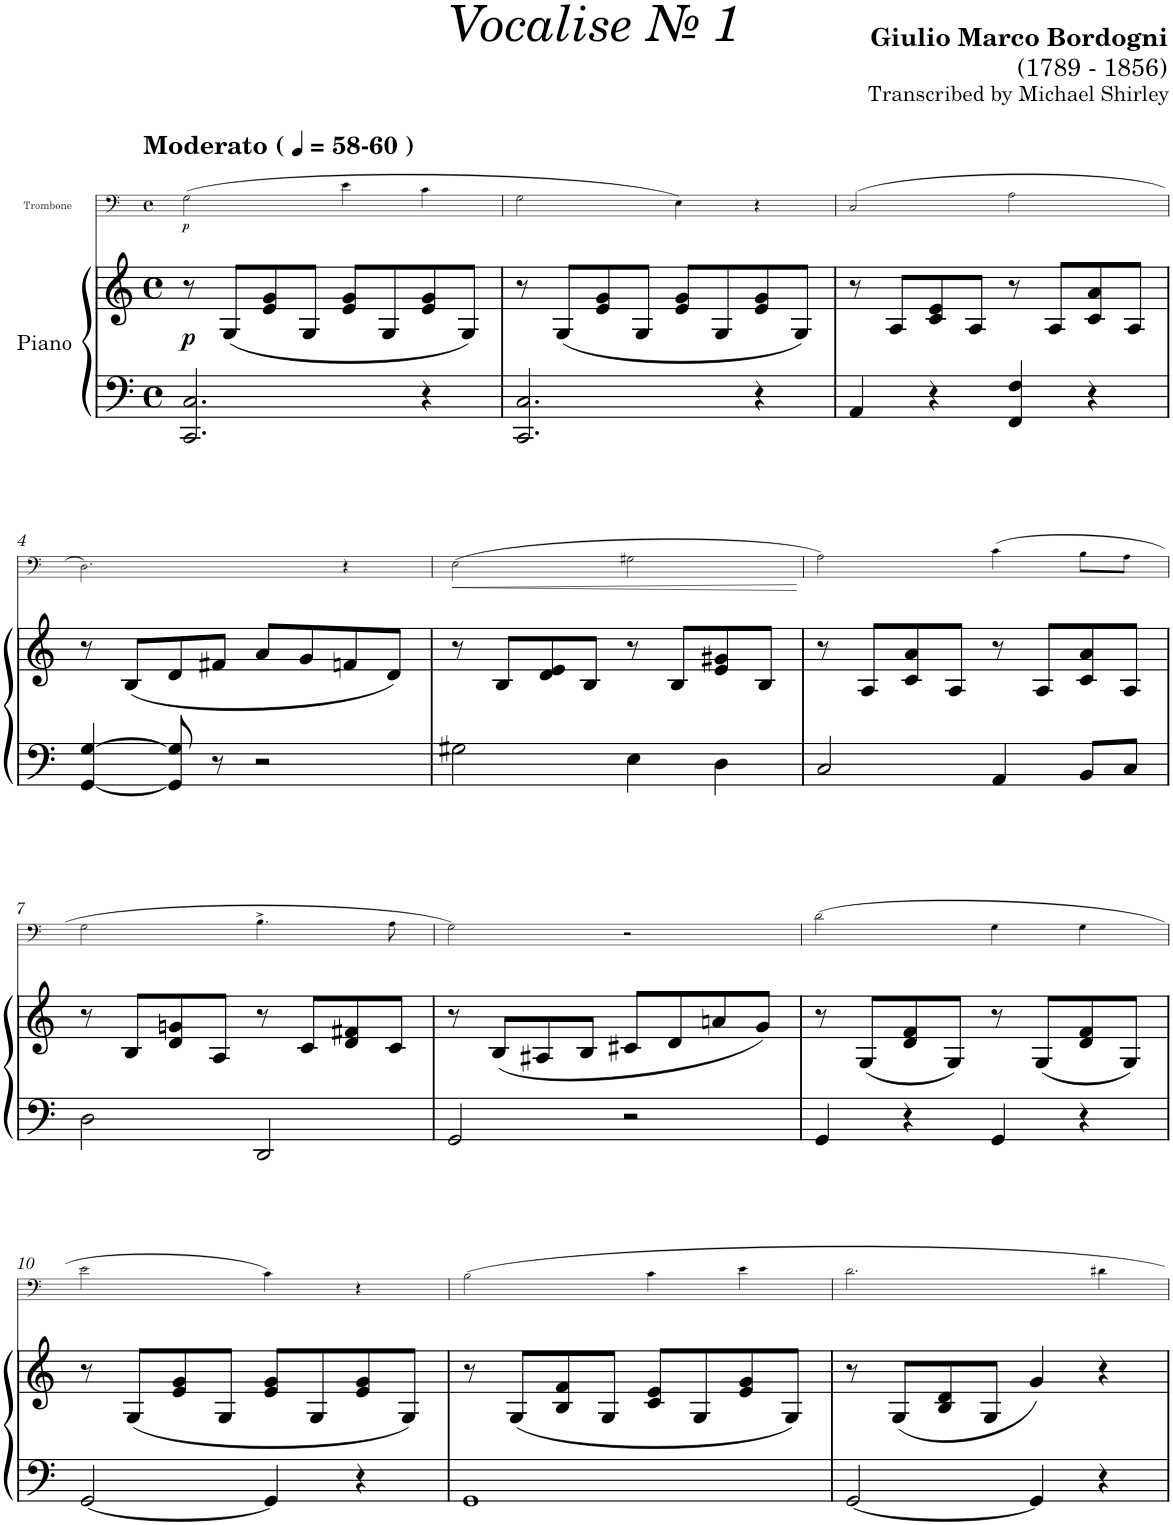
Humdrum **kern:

**kern	**kern	**dynam	**kern	**dynam
*part2	*part2	*part2	*part1	*part1
*staff3	*staff2	*staff2/3	*staff1	*staff1
*I"Piano	*	*	*I"Trombone	*
*I'Pno	*	*	*I'Trb	*
*	*	*	*stria5	*
*clefF4	*clefG2	*	*clefF4	*
*k[]	*k[]	*	*k[]	*
*M4/4	*M4/4	*	*M4/4	*
*met(c)	*met(c)	*	*met(c)	*
*MM58	*MM58	*	*MM58	*
=1	=1	=1	=1	=1
!	!	!	!LO:TX:a:B:t=Moderato (	!
!	!	!	!LO:TX:a:B:t=-60 )	!
!	!	!LO:DY:b	!	!LO:DY:b
2.CC/ 2.C/	8r	p	(2G\	p
.	(8G/L	.	.	.
.	8e/ 8g/	.	.	.
.	8G/J	.	.	.
.	8e/ 8g/L	.	4e\	.
.	8G/	.	.	.
4r	8e/ 8g/	.	4c\	.
.	8G/J)	.	.	.
=2	=2	=2	=2	=2
2.CC/ 2.C/	8r	.	2G\	.
.	(8G/L	.	.	.
.	8e/ 8g/	.	.	.
.	8G/J	.	.	.
.	8e/ 8g/L	.	4E\)	.
.	8G/	.	.	.
4r	8e/ 8g/	.	4r	.
.	8G/J)	.	.	.
=3	=3	=3	=3	=3
4AA/	8r	.	(2C/	.
.	8A/L	.	.	.
4r	8c/ 8e/	.	.	.
.	8A/J	.	.	.
4FF/ 4F/	8r	.	2A\	.
.	8A/L	.	.	.
4r	8c/ 8a/	.	.	.
.	8A/J	.	.	.
!!LO:LB:g=z
=4	=4	=4	=4	=4
[4GG/ [4G/	8r	.	2.D\)	.
.	(8B/L	.	.	.
8GG/] 8G/]	8d/	.	.	.
8r	8f#X/J	.	.	.
2r	8a/L	.	.	.
.	8g/	.	.	.
.	8fn/	.	4r	.
.	8d/J)	.	.	.
=5	=5	=5	=5	=5
!	!	!	!	!LO:HP:b
2G#X\	8r	.	(2E\	<
.	8B/L	.	.	.
.	8d/ 8e/	.	.	.
.	8B/J	.	.	.
4E\	8r	.	2G#X\	.
.	8B/L	.	.	.
4D\	8e/ 8g#X/	.	.	.
.	8B/J	.	.	.
.	.	.	.	[
=6	=6	=6	=6	=6
2C/	8r	.	2A\)	.
.	8A/L	.	.	.
.	8c/ 8a/	.	.	.
.	8A/J	.	.	.
4AA/	8r	.	(4c\	.
.	8A/L	.	.	.
8BB/L	8c/ 8a/	.	8B\L	.
8C/J	8A/J	.	8A\J	.
!!LO:LB:g=z
=7	=7	=7	=7	=7
2D\	8r	.	2G\	.
.	8B/L	.	.	.
.	8d/ 8gn/	.	.	.
.	8A/J	.	.	.
2DD/	8r	.	4.B^\	.
.	8c/L	.	.	.
.	8d/ 8f#X/	.	.	.
.	8c/J	.	8A\	.
=8	=8	=8	=8	=8
2GG/	8r	.	2G\)	.
.	(8B/L	.	.	.
.	8A#X/	.	.	.
.	8B/J	.	.	.
2r	8c#X/L	.	2r	.
.	8d/	.	.	.
.	8an/	.	.	.
.	8g/J)	.	.	.
=9	=9	=9	=9	=9
4GG/	8r	.	(2d\	.
.	(8G/L	.	.	.
4r	8d/ 8f/	.	.	.
.	8G/J)	.	.	.
4GG/	8r	.	4G\	.
.	(8G/L	.	.	.
4r	8d/ 8f/	.	4G\	.
.	8G/J)	.	.	.
!!LO:LB:g=z
=10	=10	=10	=10	=10
[2GG/	8r	.	2e\	.
.	(8G/L	.	.	.
.	8e/ 8g/	.	.	.
.	8G/J	.	.	.
4GG/]	8e/ 8g/L	.	4c\)	.
.	8G/	.	.	.
4r	8e/ 8g/	.	4r	.
.	8G/J)	.	.	.
=11	=11	=11	=11	=11
1GG	8r	.	2B\	.
.	(8G/L	.	.	.
.	8B/ 8f/	.	.	.
.	8G/J	.	.	.
.	8c/ 8e/L	.	4c\	.
.	8G/	.	.	.
.	8e/ 8g/	.	4e\	.
.	8G/J)	.	.	.
=12	=12	=12	=12	=12
[2GG/	8r	.	2.d\	.
.	(8G/L	.	.	.
.	8B/ 8d/	.	.	.
.	8G/J	.	.	.
4GG/]	4g/)	.	.	.
4r	4r	.	4d#X\	.
=	=	=	=	=
*-	*-	*-	*-	*-
